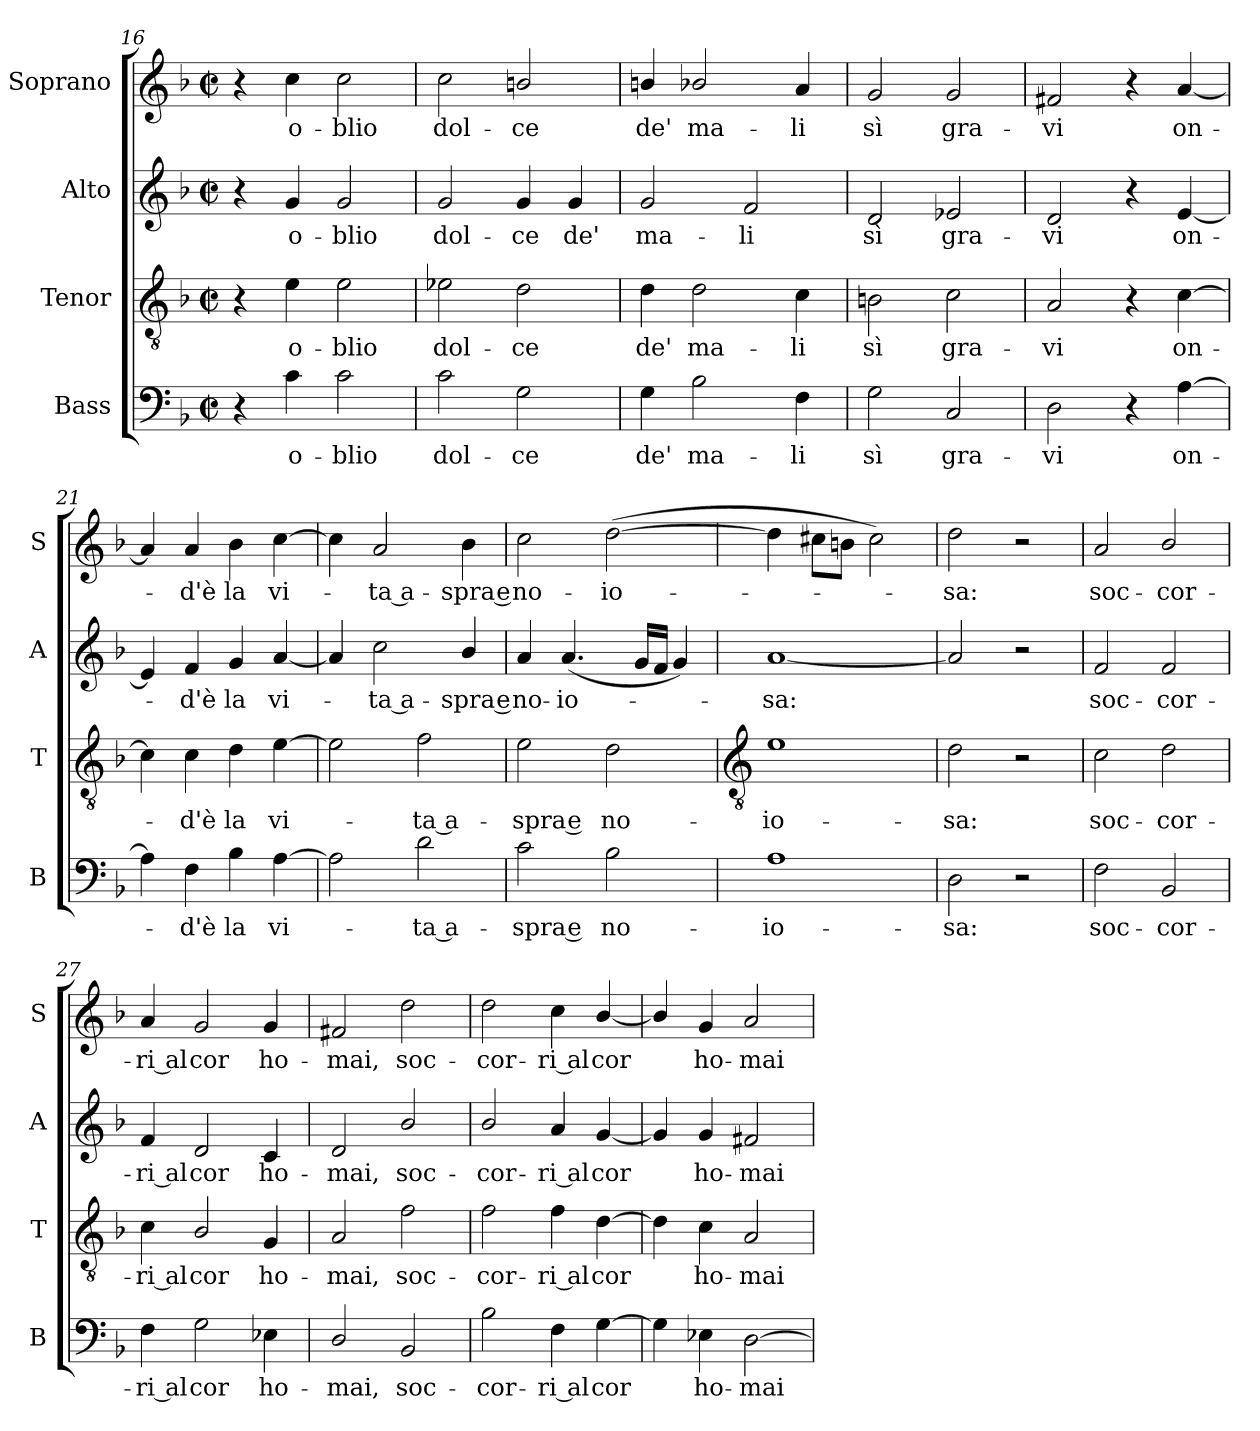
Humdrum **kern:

**kern	**text	**kern	**text	**kern	**text	**kern	**text
*part4	*part4	*part3	*part3	*part2	*part2	*part1	*part1
*staff4	*staff4	*staff3	*staff3	*staff2	*staff2	*staff1	*staff1
*I"Bass	*	*I"Tenor	*	*I"Alto	*	*I"Soprano	*
*I'B	*	*I'T	*	*I'A	*	*I'S	*
!!LO:LB:g=z
*clefF4	*	*clefGv2	*	*clefG2	*	*clefG2	*
*k[b-]	*	*k[b-]	*	*k[b-]	*	*k[b-]	*
*F:	*	*F:	*	*F:	*	*F:	*
*M2/2	*	*M2/2	*	*M2/2	*	*M2/2	*
*met(c|)	*	*met(c|)	*	*met(c|)	*	*met(c|)	*
=16	=16	=16	=16	=16	=16	=16	=16
4r	.	4r	.	4r	.	4r	.
!	!LO:LY:b	!	!LO:LY:b	!	!LO:LY:b	!	!LO:LY:b
4c	o-	4e	o-	4g	o-	4cc	o-
!	!LO:LY:b	!	!LO:LY:b	!	!LO:LY:b	!	!LO:LY:b
2c	-blio	2e	-blio	2g	-blio	2cc	-blio
=17	=17	=17	=17	=17	=17	=17	=17
!	!LO:LY:b	!	!LO:LY:b	!	!LO:LY:b	!	!LO:LY:b
2c	dol-	2e-X	dol-	2g	dol-	2cc	dol-
!	!LO:LY:b	!	!LO:LY:b	!	!LO:LY:b	!	!LO:LY:b
2G	-ce	2d	-ce	4g	-ce	2bn/	-ce
!	!	!	!	!	!LO:LY:b	!	!
.	.	.	.	4g	de'	.	.
=18	=18	=18	=18	=18	=18	=18	=18
!	!LO:LY:b	!	!LO:LY:b	!	!LO:LY:b	!	!LO:LY:b
4G	de'	4d	de'	2g	ma-	4bn/	de'
!	!LO:LY:b	!	!LO:LY:b	!	!	!	!LO:LY:b
2B-	ma-	2d	ma-	.	.	2b-X/	ma-
!	!	!	!	!	!LO:LY:b	!	!
.	.	.	.	2f	-li	.	.
!	!LO:LY:b	!	!LO:LY:b	!	!	!	!LO:LY:b
4F	-li	4c	-li	.	.	4a	-li
=19	=19	=19	=19	=19	=19	=19	=19
!	!LO:LY:b	!	!LO:LY:b	!	!LO:LY:b	!	!LO:LY:b
2G	sì	2Bn	sì	2d	sì	2g	sì
!	!LO:LY:b	!	!LO:LY:b	!	!LO:LY:b	!	!LO:LY:b
2C	gra-	2c	gra-	2e-X	gra-	2g	gra-
=20	=20	=20	=20	=20	=20	=20	=20
!	!LO:LY:b	!	!LO:LY:b	!	!LO:LY:b	!	!LO:LY:b
2D	-vi	2A	-vi	2d	-vi	2f#X	-vi
4r	.	4r	.	4r	.	4r	.
!	!LO:LY:b	!	!LO:LY:b	!	!LO:LY:b	!	!LO:LY:b
[4A	on-	[4c	on-	[4e	on-	[4a	on-
=21	=21	=21	=21	=21	=21	=21	=21
4A]	.	4c]	.	4e]	.	4a]	.
!	!LO:LY:b	!	!LO:LY:b	!	!LO:LY:b	!	!LO:LY:b
4F	d'è	4c	d'è	4f	d'è	4a	d'è
!	!LO:LY:b	!	!LO:LY:b	!	!LO:LY:b	!	!LO:LY:b
4B-	la	4d	la	4g	la	4b-	la
!	!LO:LY:b	!	!LO:LY:b	!	!LO:LY:b	!	!LO:LY:b
[4A	vi-	[4e	vi-	[4a	vi-	[4cc	vi-
=22	=22	=22	=22	=22	=22	=22	=22
2A]	.	2e]	.	4a]	.	4cc]	.
!	!	!	!	!	!LO:LY:b	!	!LO:LY:b
.	.	.	.	2cc	ta a-	2a	ta a-
!	!LO:LY:b	!	!LO:LY:b	!	!	!	!
2d	ta a-	2f	ta a-	.	.	.	.
!	!	!	!	!	!LO:LY:b	!	!LO:LY:b
.	.	.	.	4b-/	-spra e	4b-	-spra e
=23	=23	=23	=23	=23	=23	=23	=23
!	!LO:LY:b	!	!LO:LY:b	!	!LO:LY:b	!	!LO:LY:b
2c	-spra e	2e	-spra e	4a	no-	2cc	no-
!	!	!	!	!	!LO:LY:b	!	!
.	.	.	.	(<4.a	-io-	.	.
!	!LO:LY:b	!	!LO:LY:b	!	!	!	!LO:LY:b
2B-	no-	2d	no-	.	.	(>[2dd	-io-
.	.	.	.	16gLL	.	.	.
.	.	.	.	16fJJ	.	.	.
.	.	.	.	4g)	.	.	.
!!LO:LB:g=z
=24	=24	=24	=24	=24	=24	=24	=24
*	*	*clefGv2	*	*	*	*	*
!	!LO:LY:b	!	!LO:LY:b	!	!LO:LY:b	!	!
1A	-io-	1e	-io-	[1a	sa:	4dd]	.
.	.	.	.	.	.	8cc#XL	.
.	.	.	.	.	.	8bnJ	.
.	.	.	.	.	.	2cc#)	.
=25	=25	=25	=25	=25	=25	=25	=25
!	!LO:LY:b	!	!LO:LY:b	!	!	!	!LO:LY:b
2D	-sa:	2d	-sa:	2a]	.	2dd	sa:
2r	.	2r	.	2r	.	2r	.
=26	=26	=26	=26	=26	=26	=26	=26
!	!LO:LY:b	!	!LO:LY:b	!	!LO:LY:b	!	!LO:LY:b
2F	soc-	2c	soc-	2f	soc-	2a	soc-
!	!LO:LY:b	!	!LO:LY:b	!	!LO:LY:b	!	!LO:LY:b
2BB-	-cor-	2d	-cor-	2f	-cor-	2b-/	-cor-
=27	=27	=27	=27	=27	=27	=27	=27
!	!LO:LY:b	!	!LO:LY:b	!	!LO:LY:b	!	!LO:LY:b
4F	-ri al	4c	-ri al	4f	-ri al	4a	-ri al
!	!LO:LY:b	!	!LO:LY:b	!	!LO:LY:b	!	!LO:LY:b
2G	cor	2B-/	cor	2d	cor	2g	cor
!	!LO:LY:b	!	!LO:LY:b	!	!LO:LY:b	!	!LO:LY:b
4E-X	ho-	4G	ho-	4c	ho-	4g	ho-
=28	=28	=28	=28	=28	=28	=28	=28
!	!LO:LY:b	!	!LO:LY:b	!	!LO:LY:b	!	!LO:LY:b
2D/	-mai,	2A	-mai,	2d	-mai,	2f#X	-mai,
!	!LO:LY:b	!	!LO:LY:b	!	!LO:LY:b	!	!LO:LY:b
2BB-	soc-	2f	soc-	2b-/	soc-	2dd	soc-
=29	=29	=29	=29	=29	=29	=29	=29
!	!LO:LY:b	!	!LO:LY:b	!	!LO:LY:b	!	!LO:LY:b
2B-	-cor-	2f	-cor-	2b-/	-cor-	2dd	-cor-
!	!LO:LY:b	!	!LO:LY:b	!	!LO:LY:b	!	!LO:LY:b
4F	-ri al	4f	-ri al	4a	-ri al	4cc	-ri al
!	!LO:LY:b	!	!LO:LY:b	!	!LO:LY:b	!	!LO:LY:b
[4G	cor	[4d	cor	[4g	cor	[4b-/	cor
=30	=30	=30	=30	=30	=30	=30	=30
4G]	.	4d]	.	4g]	.	4b-/]	.
!	!LO:LY:b	!	!LO:LY:b	!	!LO:LY:b	!	!LO:LY:b
4E-X	ho-	4c	ho-	4g	ho-	4g	ho-
!	!LO:LY:b	!	!LO:LY:b	!	!LO:LY:b	!	!LO:LY:b
[2D	-mai	2A	-mai	2f#X	-mai	2a	-mai
=	=	=	=	=	=	=	=
*-	*-	*-	*-	*-	*-	*-	*-
